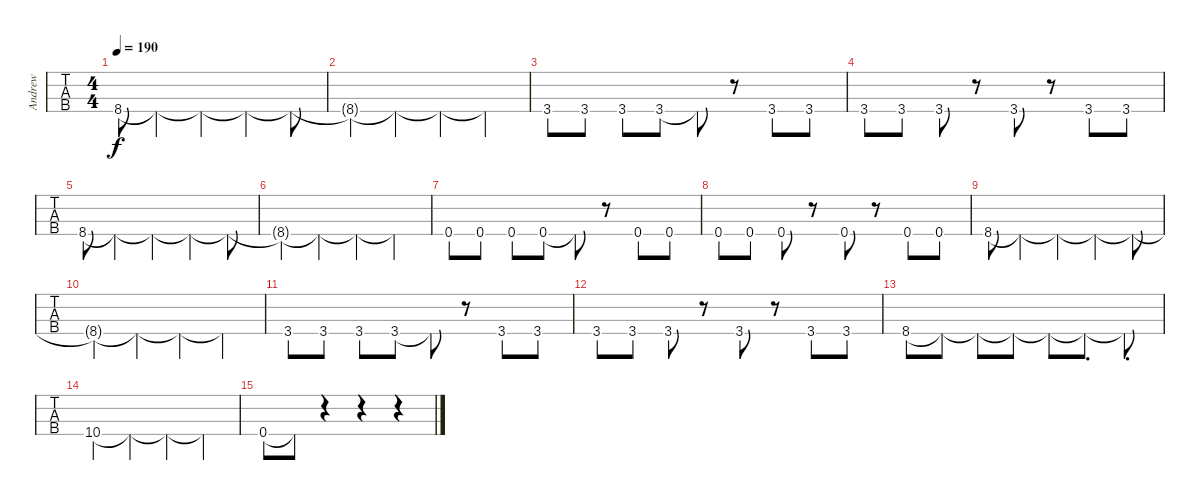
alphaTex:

\track ("Andrew" "Andrew") {instrument electricbasspick}
\staff {tabs}
\tuning (G2 D2 A1 D1) {hide}
\ts (4 4)
\tempo 190
\clef f4
\ks c
8.4.8{dy f} 8.4{t}.4 8.4{t}.4 8.4{t}.4 8.4{t}.8 |
8.4{t}.4 8.4{t}.4 8.4{t}.4 8.4{t}.4 |
3.4.8 3.4.8 3.4.8 3.4.8 3.4{t}.8 r.8 3.4.8 3.4.8 |
3.4.8 3.4.8 3.4.8 r.8 3.4.8 r.8 3.4.8 3.4.8 |
8.4.8 8.4{t}.4 8.4{t}.4 8.4{t}.4 8.4{t}.8 |
8.4{t}.4 8.4{t}.4 8.4{t}.4 8.4{t}.4 |
0.4.8 0.4.8 0.4.8 0.4.8 0.4{t}.8 r.8 0.4.8 0.4.8 |
0.4.8 0.4.8 0.4.8 r.8 0.4.8 r.8 0.4.8 0.4.8 |
8.4.8 8.4{t}.4 8.4{t}.4 8.4{t}.4 8.4{t}.8 |
8.4{t}.4 8.4{t}.4 8.4{t}.4 8.4{t}.4 |
3.4.8 3.4.8 3.4.8 3.4.8 3.4{t}.8 r.8 3.4.8 3.4.8 |
3.4.8 3.4.8 3.4.8 r.8 3.4.8 r.8 3.4.8 3.4.8 |
8.4.8 8.4{t}.8 8.4{t}.8 8.4{t}.8 8.4{t}.8 8.4{t}.8{d} 8.4{t}.8{d} |
10.4.4 10.4{t}.4 10.4{t}.4 10.4{t}.4 |
0.4.8 0.4{t}.8 r.4 r.4 r.4
